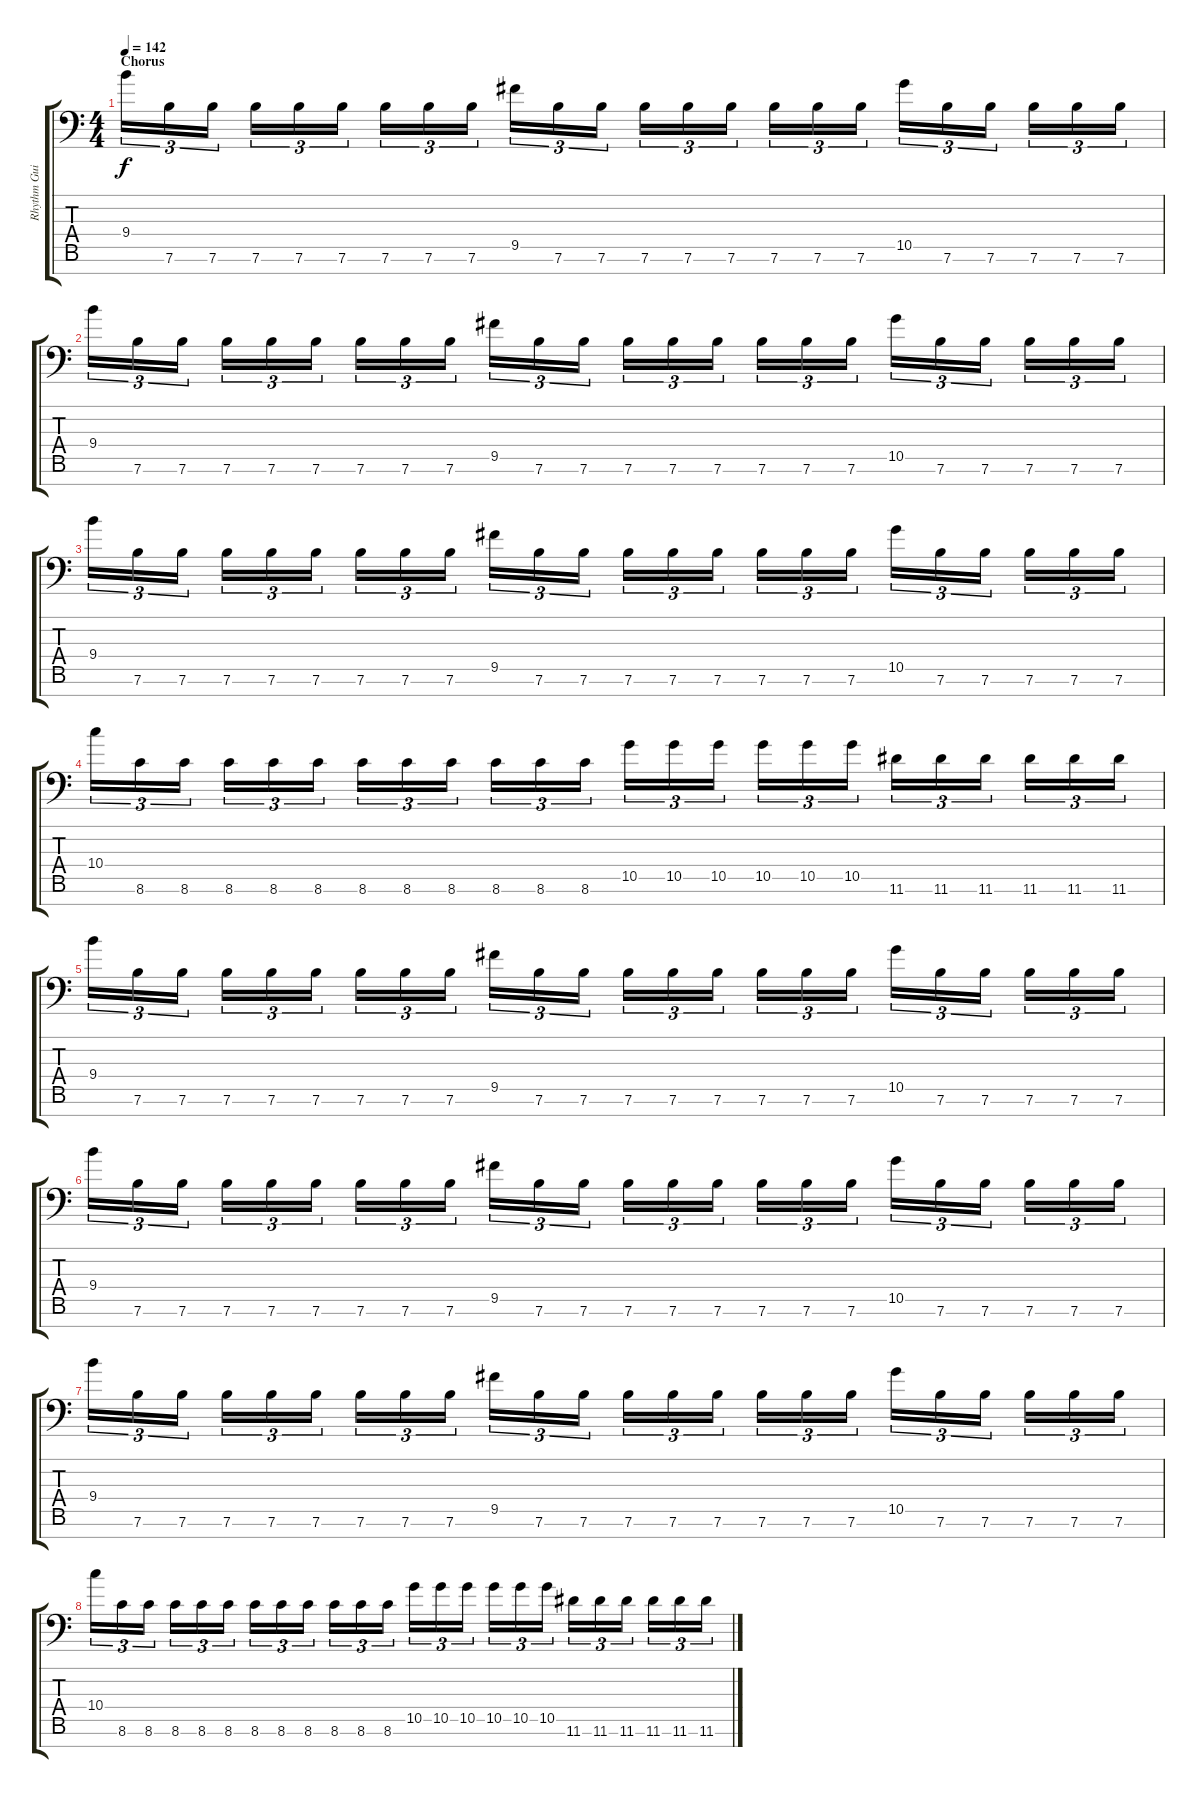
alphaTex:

\track ("Rhythm Guitar 1" "Rhythm Gui") {instrument distortionguitar}
\staff {score tabs}
\tuning (E4 B3 G3 D3 A2 E2 A1) {hide}
\ts (4 4)
\section ("" "Chorus")
\tempo 142
\clef f4
\ks c
9.4.16{tu (3 2) dy f} 7.6.16{tu (3 2)} 7.6.16{tu (3 2) beam splitsecondary} 7.6.16{tu (3 2)} 7.6.16{tu (3 2)} 7.6.16{tu (3 2)} 7.6.16{tu (3 2)} 7.6.16{tu (3 2)} 7.6.16{tu (3 2) beam splitsecondary} 9.5.16{tu (3 2)} 7.6.16{tu (3 2)} 7.6.16{tu (3 2)} 7.6.16{tu (3 2)} 7.6.16{tu (3 2)} 7.6.16{tu (3 2) beam splitsecondary} 7.6.16{tu (3 2)} 7.6.16{tu (3 2)} 7.6.16{tu (3 2)} 10.5.16{tu (3 2)} 7.6.16{tu (3 2)} 7.6.16{tu (3 2) beam splitsecondary} 7.6.16{tu (3 2)} 7.6.16{tu (3 2)} 7.6.16{tu (3 2)} |
9.4.16{tu (3 2)} 7.6.16{tu (3 2)} 7.6.16{tu (3 2) beam splitsecondary} 7.6.16{tu (3 2)} 7.6.16{tu (3 2)} 7.6.16{tu (3 2)} 7.6.16{tu (3 2)} 7.6.16{tu (3 2)} 7.6.16{tu (3 2) beam splitsecondary} 9.5.16{tu (3 2)} 7.6.16{tu (3 2)} 7.6.16{tu (3 2)} 7.6.16{tu (3 2)} 7.6.16{tu (3 2)} 7.6.16{tu (3 2) beam splitsecondary} 7.6.16{tu (3 2)} 7.6.16{tu (3 2)} 7.6.16{tu (3 2)} 10.5.16{tu (3 2)} 7.6.16{tu (3 2)} 7.6.16{tu (3 2) beam splitsecondary} 7.6.16{tu (3 2)} 7.6.16{tu (3 2)} 7.6.16{tu (3 2)} |
9.4.16{tu (3 2)} 7.6.16{tu (3 2)} 7.6.16{tu (3 2) beam splitsecondary} 7.6.16{tu (3 2)} 7.6.16{tu (3 2)} 7.6.16{tu (3 2)} 7.6.16{tu (3 2)} 7.6.16{tu (3 2)} 7.6.16{tu (3 2) beam splitsecondary} 9.5.16{tu (3 2)} 7.6.16{tu (3 2)} 7.6.16{tu (3 2)} 7.6.16{tu (3 2)} 7.6.16{tu (3 2)} 7.6.16{tu (3 2) beam splitsecondary} 7.6.16{tu (3 2)} 7.6.16{tu (3 2)} 7.6.16{tu (3 2)} 10.5.16{tu (3 2)} 7.6.16{tu (3 2)} 7.6.16{tu (3 2) beam splitsecondary} 7.6.16{tu (3 2)} 7.6.16{tu (3 2)} 7.6.16{tu (3 2)} |
10.4.16{tu (3 2)} 8.6.16{tu (3 2)} 8.6.16{tu (3 2) beam splitsecondary} 8.6.16{tu (3 2)} 8.6.16{tu (3 2)} 8.6.16{tu (3 2)} 8.6.16{tu (3 2)} 8.6.16{tu (3 2)} 8.6.16{tu (3 2) beam splitsecondary} 8.6.16{tu (3 2)} 8.6.16{tu (3 2)} 8.6.16{tu (3 2)} 10.5.16{tu (3 2)} 10.5.16{tu (3 2)} 10.5.16{tu (3 2) beam splitsecondary} 10.5.16{tu (3 2)} 10.5.16{tu (3 2)} 10.5.16{tu (3 2)} 11.6.16{tu (3 2)} 11.6.16{tu (3 2)} 11.6.16{tu (3 2) beam splitsecondary} 11.6.16{tu (3 2)} 11.6.16{tu (3 2)} 11.6.16{tu (3 2)} |
9.4.16{tu (3 2)} 7.6.16{tu (3 2)} 7.6.16{tu (3 2) beam splitsecondary} 7.6.16{tu (3 2)} 7.6.16{tu (3 2)} 7.6.16{tu (3 2)} 7.6.16{tu (3 2)} 7.6.16{tu (3 2)} 7.6.16{tu (3 2) beam splitsecondary} 9.5.16{tu (3 2)} 7.6.16{tu (3 2)} 7.6.16{tu (3 2)} 7.6.16{tu (3 2)} 7.6.16{tu (3 2)} 7.6.16{tu (3 2) beam splitsecondary} 7.6.16{tu (3 2)} 7.6.16{tu (3 2)} 7.6.16{tu (3 2)} 10.5.16{tu (3 2)} 7.6.16{tu (3 2)} 7.6.16{tu (3 2) beam splitsecondary} 7.6.16{tu (3 2)} 7.6.16{tu (3 2)} 7.6.16{tu (3 2)} |
9.4.16{tu (3 2)} 7.6.16{tu (3 2)} 7.6.16{tu (3 2) beam splitsecondary} 7.6.16{tu (3 2)} 7.6.16{tu (3 2)} 7.6.16{tu (3 2)} 7.6.16{tu (3 2)} 7.6.16{tu (3 2)} 7.6.16{tu (3 2) beam splitsecondary} 9.5.16{tu (3 2)} 7.6.16{tu (3 2)} 7.6.16{tu (3 2)} 7.6.16{tu (3 2)} 7.6.16{tu (3 2)} 7.6.16{tu (3 2) beam splitsecondary} 7.6.16{tu (3 2)} 7.6.16{tu (3 2)} 7.6.16{tu (3 2)} 10.5.16{tu (3 2)} 7.6.16{tu (3 2)} 7.6.16{tu (3 2) beam splitsecondary} 7.6.16{tu (3 2)} 7.6.16{tu (3 2)} 7.6.16{tu (3 2)} |
9.4.16{tu (3 2)} 7.6.16{tu (3 2)} 7.6.16{tu (3 2) beam splitsecondary} 7.6.16{tu (3 2)} 7.6.16{tu (3 2)} 7.6.16{tu (3 2)} 7.6.16{tu (3 2)} 7.6.16{tu (3 2)} 7.6.16{tu (3 2) beam splitsecondary} 9.5.16{tu (3 2)} 7.6.16{tu (3 2)} 7.6.16{tu (3 2)} 7.6.16{tu (3 2)} 7.6.16{tu (3 2)} 7.6.16{tu (3 2) beam splitsecondary} 7.6.16{tu (3 2)} 7.6.16{tu (3 2)} 7.6.16{tu (3 2)} 10.5.16{tu (3 2)} 7.6.16{tu (3 2)} 7.6.16{tu (3 2) beam splitsecondary} 7.6.16{tu (3 2)} 7.6.16{tu (3 2)} 7.6.16{tu (3 2)} |
10.4.16{tu (3 2)} 8.6.16{tu (3 2)} 8.6.16{tu (3 2) beam splitsecondary} 8.6.16{tu (3 2)} 8.6.16{tu (3 2)} 8.6.16{tu (3 2)} 8.6.16{tu (3 2)} 8.6.16{tu (3 2)} 8.6.16{tu (3 2) beam splitsecondary} 8.6.16{tu (3 2)} 8.6.16{tu (3 2)} 8.6.16{tu (3 2)} 10.5.16{tu (3 2)} 10.5.16{tu (3 2)} 10.5.16{tu (3 2) beam splitsecondary} 10.5.16{tu (3 2)} 10.5.16{tu (3 2)} 10.5.16{tu (3 2)} 11.6.16{tu (3 2)} 11.6.16{tu (3 2)} 11.6.16{tu (3 2) beam splitsecondary} 11.6.16{tu (3 2)} 11.6.16{tu (3 2)} 11.6.16{tu (3 2)}
